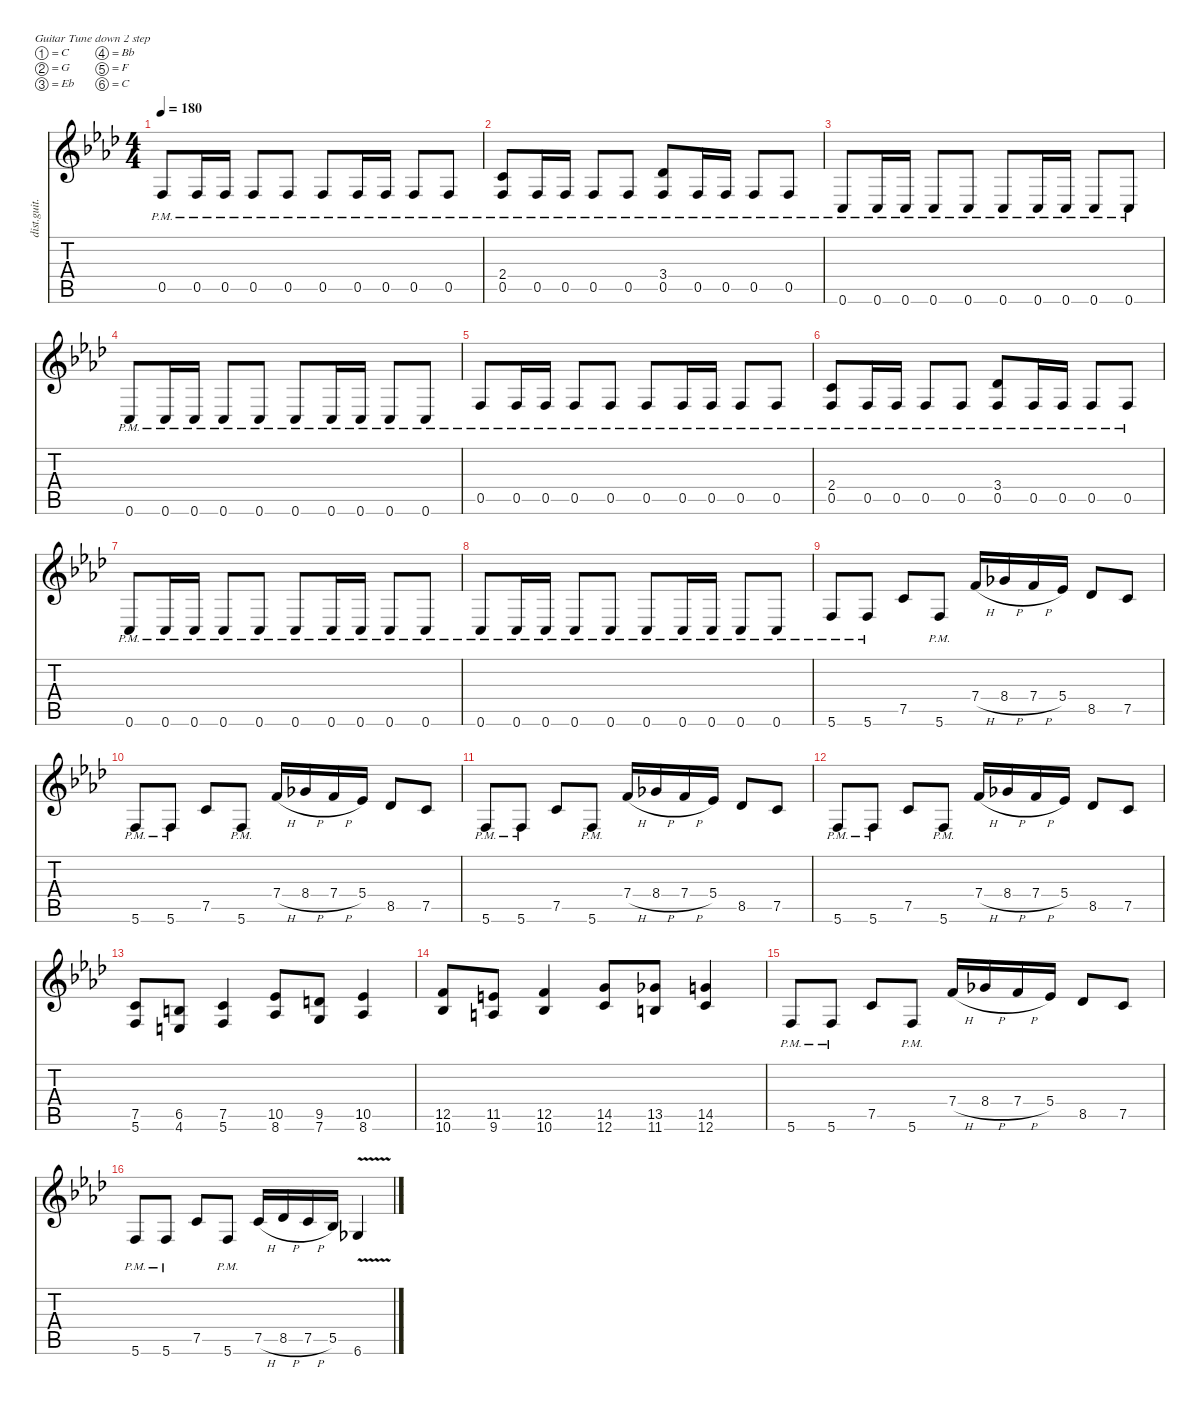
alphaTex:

\defaultSystemsLayout 4
\hideDynamics
\bracketExtendMode nobrackets
\track ("Gtr.1 Double" "dist.guit.") {mute instrument distortionguitar}
\staff {score tabs}
\tuning (C4 G3 Eb3 Bb2 F2 C2)
\ts (4 4)
\beaming (8 2 2 2 2)
\tempo 180
\clef g2
\ks fminor
0.5{pm acc forcenatural}.8{dy f instrument distortionguitar beam Up} 0.5{pm acc forcenatural}.16{beam Up} 0.5{pm acc forcenatural}.16{beam Up} 0.5{pm acc forcenatural}.8{beam Up} 0.5{pm acc forcenatural}.8{beam Up} 0.5{pm acc forcenatural}.8{beam Up} 0.5{pm acc forcenatural}.16{beam Up} 0.5{pm acc forcenatural}.16{beam Up} 0.5{pm acc forcenatural}.8{beam Up} 0.5{pm acc forcenatural}.8{beam Up} |
(2.4{acc forcenatural} 0.5{pm acc forcenatural}).8{beam Up} 0.5{pm acc forcenatural}.16{beam Up} 0.5{pm acc forcenatural}.16{beam Up} 0.5{pm acc forcenatural}.8{beam Up} 0.5{pm acc forcenatural}.8{beam Up} (3.4{acc b} 0.5{pm acc forcenatural}).8{beam Up} 0.5{pm acc forcenatural}.16{beam Up} 0.5{pm acc forcenatural}.16{beam Up} 0.5{pm acc forcenatural}.8{beam Up} 0.5{pm acc forcenatural}.8{beam Up} |
0.6{pm acc forcenatural}.8{beam Up} 0.6{pm acc forcenatural}.16{beam Up} 0.6{pm acc forcenatural}.16{beam Up} 0.6{pm acc forcenatural}.8{beam Up} 0.6{pm acc forcenatural}.8{beam Up} 0.6{pm acc forcenatural}.8{beam Up} 0.6{pm acc forcenatural}.16{beam Up} 0.6{pm acc forcenatural}.16{beam Up} 0.6{pm acc forcenatural}.8{beam Up} 0.6{pm acc forcenatural}.8{beam Up} |
0.6{pm acc forcenatural}.8{beam Up} 0.6{pm acc forcenatural}.16{beam Up} 0.6{pm acc forcenatural}.16{beam Up} 0.6{pm acc forcenatural}.8{beam Up} 0.6{pm acc forcenatural}.8{beam Up} 0.6{pm acc forcenatural}.8{beam Up} 0.6{pm acc forcenatural}.16{beam Up} 0.6{pm acc forcenatural}.16{beam Up} 0.6{pm acc forcenatural}.8{beam Up} 0.6{pm acc forcenatural}.8{beam Up} |
0.5{pm acc forcenatural}.8{beam Up} 0.5{pm acc forcenatural}.16{beam Up} 0.5{pm acc forcenatural}.16{beam Up} 0.5{pm acc forcenatural}.8{beam Up} 0.5{pm acc forcenatural}.8{beam Up} 0.5{pm acc forcenatural}.8{beam Up} 0.5{pm acc forcenatural}.16{beam Up} 0.5{pm acc forcenatural}.16{beam Up} 0.5{pm acc forcenatural}.8{beam Up} 0.5{pm acc forcenatural}.8{beam Up} |
(2.4{acc forcenatural} 0.5{pm acc forcenatural}).8{beam Up} 0.5{pm acc forcenatural}.16{beam Up} 0.5{pm acc forcenatural}.16{beam Up} 0.5{pm acc forcenatural}.8{beam Up} 0.5{pm acc forcenatural}.8{beam Up} (3.4{acc b} 0.5{pm acc forcenatural}).8{beam Up} 0.5{pm acc forcenatural}.16{beam Up} 0.5{pm acc forcenatural}.16{beam Up} 0.5{pm acc forcenatural}.8{beam Up} 0.5{pm acc forcenatural}.8{beam Up} |
0.6{pm acc forcenatural}.8{beam Up} 0.6{pm acc forcenatural}.16{beam Up} 0.6{pm acc forcenatural}.16{beam Up} 0.6{pm acc forcenatural}.8{beam Up} 0.6{pm acc forcenatural}.8{beam Up} 0.6{pm acc forcenatural}.8{beam Up} 0.6{pm acc forcenatural}.16{beam Up} 0.6{pm acc forcenatural}.16{beam Up} 0.6{pm acc forcenatural}.8{beam Up} 0.6{pm acc forcenatural}.8{beam Up} |
0.6{pm acc forcenatural}.8{beam Up} 0.6{pm acc forcenatural}.16{beam Up} 0.6{pm acc forcenatural}.16{beam Up} 0.6{pm acc forcenatural}.8{beam Up} 0.6{pm acc forcenatural}.8{beam Up} 0.6{pm acc forcenatural}.8{beam Up} 0.6{pm acc forcenatural}.16{beam Up} 0.6{pm acc forcenatural}.16{beam Up} 0.6{pm acc forcenatural}.8{beam Up} 0.6{pm acc forcenatural}.8{beam Up} |
5.6{pm acc forcenatural}.8{beam Up} 5.6{pm acc forcenatural}.8{beam Up} 7.5{acc forcenatural}.8{beam Up} 5.6{pm acc forcenatural}.8{beam Up} 7.4{h acc forcenatural}.16{beam Up} 8.4{h acc b}.16{beam Up} 7.4{h acc forcenatural}.16{beam Up} 5.4{acc b}.16{beam Up} 8.5{acc b}.8{beam Up} 7.5{acc forcenatural}.8{beam Up} |
5.6{pm acc forcenatural}.8{beam Up} 5.6{pm acc forcenatural}.8{beam Up} 7.5{acc forcenatural}.8{beam Up} 5.6{pm acc forcenatural}.8{beam Up} 7.4{h acc forcenatural}.16{beam Up} 8.4{h acc b}.16{beam Up} 7.4{h acc forcenatural}.16{beam Up} 5.4{acc b}.16{beam Up} 8.5{acc b}.8{beam Up} 7.5{acc forcenatural}.8{beam Up} |
5.6{pm acc forcenatural}.8{beam Up} 5.6{pm acc forcenatural}.8{beam Up} 7.5{acc forcenatural}.8{beam Up} 5.6{pm acc forcenatural}.8{beam Up} 7.4{h acc forcenatural}.16{beam Up} 8.4{h acc b}.16{beam Up} 7.4{h acc forcenatural}.16{beam Up} 5.4{acc b}.16{beam Up} 8.5{acc b}.8{beam Up} 7.5{acc forcenatural}.8{beam Up} |
5.6{pm acc forcenatural}.8{beam Up} 5.6{pm acc forcenatural}.8{beam Up} 7.5{acc forcenatural}.8{beam Up} 5.6{pm acc forcenatural}.8{beam Up} 7.4{h acc forcenatural}.16{beam Up} 8.4{h acc b}.16{beam Up} 7.4{h acc forcenatural}.16{beam Up} 5.4{acc b}.16{beam Up} 8.5{acc b}.8{beam Up} 7.5{acc forcenatural}.8{beam Up} |
(7.5{acc forcenatural} 5.6{acc forcenatural}).8{beam Up} (6.5{acc forcenatural} 4.6{acc forcenatural}).8{beam Up} (7.5{acc forcenatural} 5.6{acc forcenatural}).4{beam Up} (10.5{acc b} 8.6{acc b}).8{beam Up} (9.5{acc forcenatural} 7.6{acc forcenatural}).8{beam Up} (10.5{acc b} 8.6{acc b}).4{beam Up} |
(12.5{acc forcenatural} 10.6{acc b}).8{beam Up} (11.5{acc forcenatural} 9.6{acc forcenatural}).8{beam Up} (12.5{acc forcenatural} 10.6{acc b}).4{beam Up} (14.5{acc forcenatural} 12.6{acc forcenatural}).8{beam Up} (13.5{acc b} 11.6{acc forcenatural}).8{beam Up} (14.5{acc forcenatural} 12.6{acc forcenatural}).4{beam Up} |
5.6{pm acc forcenatural}.8{beam Up} 5.6{pm acc forcenatural}.8{beam Up} 7.5{acc forcenatural}.8{beam Up} 5.6{pm acc forcenatural}.8{beam Up} 7.4{h acc forcenatural}.16{beam Up} 8.4{h acc b}.16{beam Up} 7.4{h acc forcenatural}.16{beam Up} 5.4{acc b}.16{beam Up} 8.5{acc b}.8{beam Up} 7.5{acc forcenatural}.8{beam Up} |
5.6{pm acc forcenatural}.8{beam Up} 5.6{pm acc forcenatural}.8{beam Up} 7.5{acc forcenatural}.8{beam Up} 5.6{pm acc forcenatural}.8{beam Up} 7.5{h acc forcenatural}.16{beam Up} 8.5{h acc b}.16{beam Up} 7.5{h acc forcenatural}.16{beam Up} 5.5{acc b}.16{beam Up} 6.6{v acc b}.4{beam Up}
